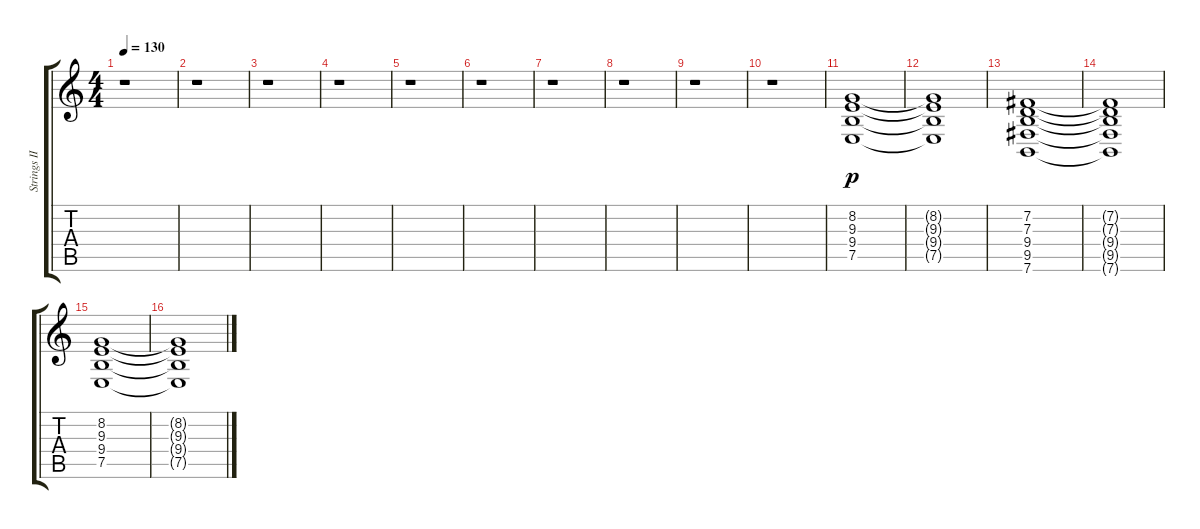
\track ("Strings II (right)" "Strings II") {instrument stringensemble1}
\staff {score tabs}
\tuning (E4 B3 G3 D3 A2 E2) {hide}
\ts (4 4)
\tempo 130
\clef g2
\ks c
r.1{dy mp} |
r.1 |
r.1 |
r.1 |
r.1 |
r.1 |
r.1 |
r.1 |
r.1 |
r.1 |
(8.2 9.3 9.4 7.5).1{dy p} |
(8.2{t} 9.3{t} 9.4{t} 7.5{t}).1 |
(7.2 7.3 9.4 9.5 7.6).1 |
(7.2{t} 7.3{t} 9.4{t} 9.5{t} 7.6{t}).1 |
(8.2 9.3 9.4 7.5).1 |
(8.2{t} 9.3{t} 9.4{t} 7.5{t}).1
